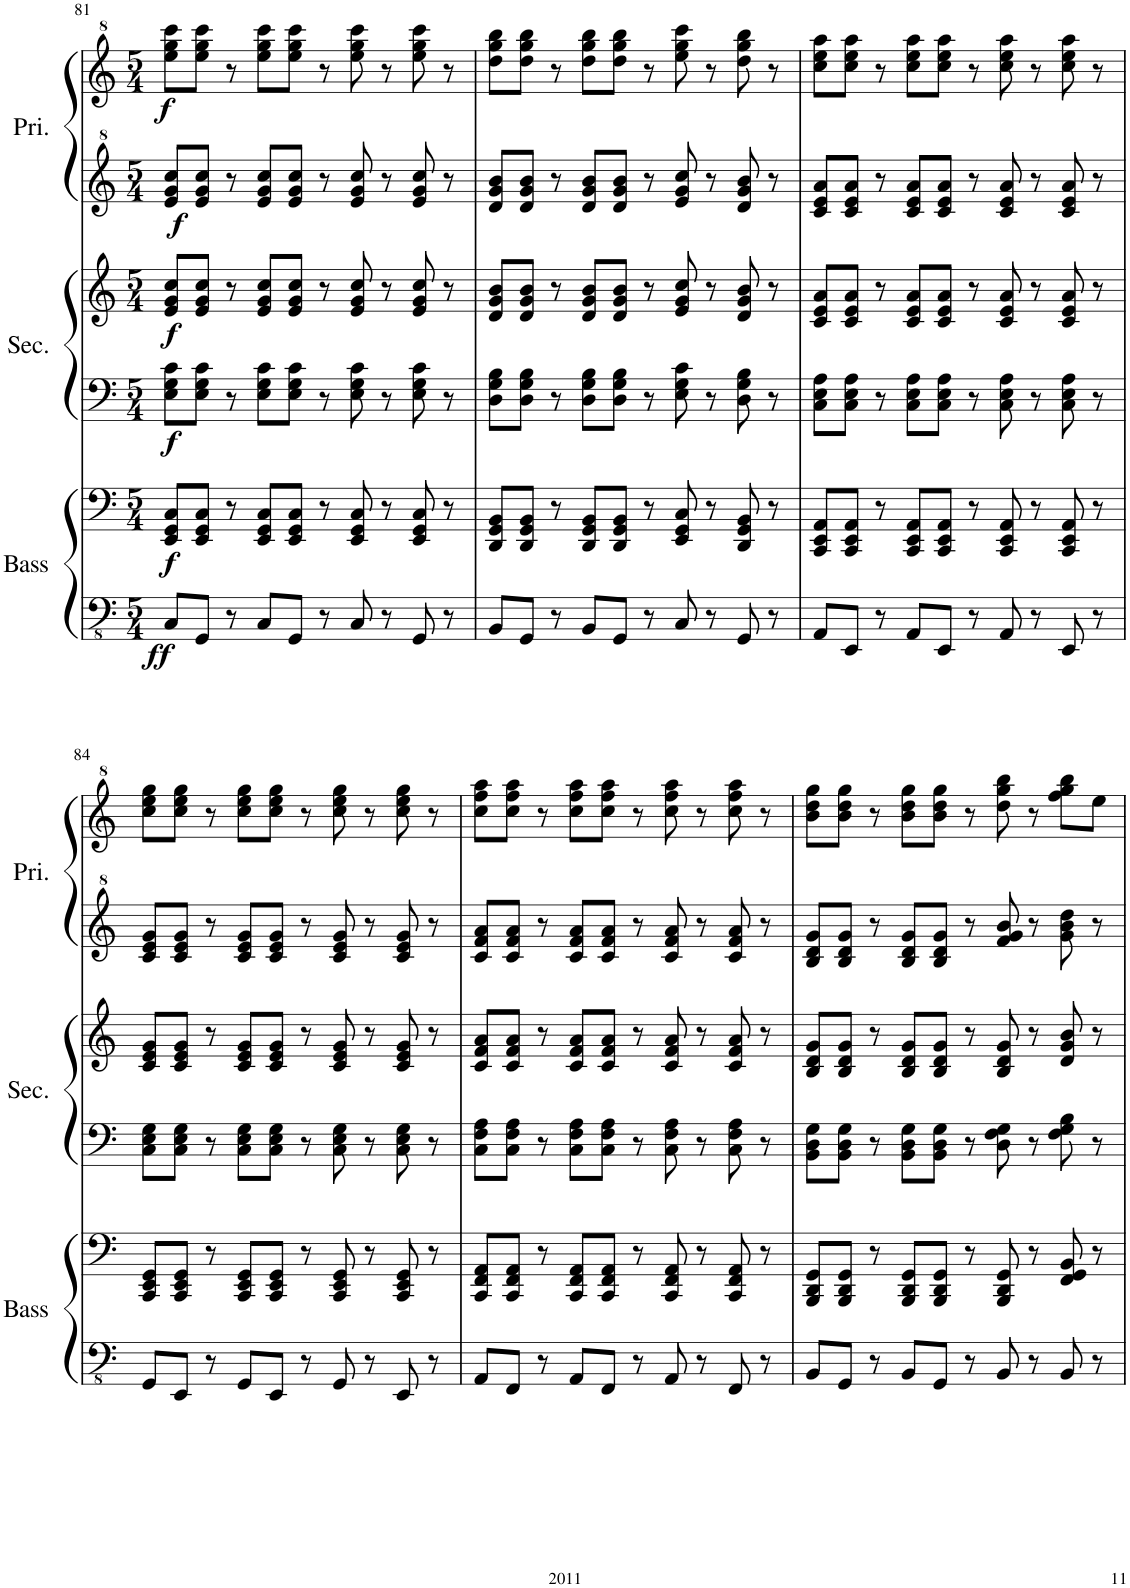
**kern	**kern	**dynam	**kern	**kern	**dynam	**kern	**kern	**dynam
*part3	*part3	*part3	*part2	*part2	*part2	*part1	*part1	*part1
*staff6	*staff5	*staff5/6	*staff4	*staff3	*staff3/4	*staff2	*staff1	*staff1/2
*I"Bass	*	*	*I"Secondo	*	*	*I"Primo	*	*
*I'Bass	*	*	*I'Sec.	*	*	*I'Pri.	*	*
!!LO:PB:g=z
*clefFv4	*clefF4	*	*clefF4	*clefG2	*	*clefG^2	*clefG^2	*
*k[]	*k[]	*	*k[]	*k[]	*	*k[]	*k[]	*
*M5/4	*M5/4	*	*M5/4	*M5/4	*	*M5/4	*M5/4	*
=81	=81	=81	=81	=81	=81	=81	=81	=81
!	!	!LO:DY:b=2	!	!	!	!	!	!
!	!	!LO:DY:n=1:b	!	!	!LO:DY:b=2	!	!	!
!	!	!	!	!	!LO:DY:n=1:b	!	!	!LO:DY:b=2
!	!	!	!	!	!	!	!	!LO:DY:n=1:b
8CC/L	8EE/ 8GG/ 8C/L	ff f	8E\ 8G\ 8c\L	8e/ 8g/ 8cc/L	f f	8ee/ 8gg/ 8ccc/L	8eee\ 8ggg\ 8cccc\L	f f
8GGG/J	8EE/ 8GG/ 8C/J	.	8E\ 8G\ 8c\J	8e/ 8g/ 8cc/J	.	8ee/ 8gg/ 8ccc/J	8eee\ 8ggg\ 8cccc\J	.
8r	8r	.	8r	8r	.	8r	8r	.
8CC/L	8EE/ 8GG/ 8C/L	.	8E\ 8G\ 8c\L	8e/ 8g/ 8cc/L	.	8ee/ 8gg/ 8ccc/L	8eee\ 8ggg\ 8cccc\L	.
8GGG/J	8EE/ 8GG/ 8C/J	.	8E\ 8G\ 8c\J	8e/ 8g/ 8cc/J	.	8ee/ 8gg/ 8ccc/J	8eee\ 8ggg\ 8cccc\J	.
8r	8r	.	8r	8r	.	8r	8r	.
8CC/	8EE/ 8GG/ 8C/	.	8E\ 8G\ 8c\	8e/ 8g/ 8cc/	.	8ee/ 8gg/ 8ccc/	8eee\ 8ggg\ 8cccc\	.
8r	8r	.	8r	8r	.	8r	8r	.
8GGG/	8EE/ 8GG/ 8C/	.	8E\ 8G\ 8c\	8e/ 8g/ 8cc/	.	8ee/ 8gg/ 8ccc/	8eee\ 8ggg\ 8cccc\	.
8r	8r	.	8r	8r	.	8r	8r	.
=82	=82	=82	=82	=82	=82	=82	=82	=82
8BBB/L	8DD/ 8GG/ 8BB/L	.	8D\ 8G\ 8B\L	8d/ 8g/ 8b/L	.	8dd/ 8gg/ 8bb/L	8ddd\ 8ggg\ 8bbb\L	.
8GGG/J	8DD/ 8GG/ 8BB/J	.	8D\ 8G\ 8B\J	8d/ 8g/ 8b/J	.	8dd/ 8gg/ 8bb/J	8ddd\ 8ggg\ 8bbb\J	.
8r	8r	.	8r	8r	.	8r	8r	.
8BBB/L	8DD/ 8GG/ 8BB/L	.	8D\ 8G\ 8B\L	8d/ 8g/ 8b/L	.	8dd/ 8gg/ 8bb/L	8ddd\ 8ggg\ 8bbb\L	.
8GGG/J	8DD/ 8GG/ 8BB/J	.	8D\ 8G\ 8B\J	8d/ 8g/ 8b/J	.	8dd/ 8gg/ 8bb/J	8ddd\ 8ggg\ 8bbb\J	.
8r	8r	.	8r	8r	.	8r	8r	.
8CC/	8EE/ 8GG/ 8C/	.	8E\ 8G\ 8c\	8e/ 8g/ 8cc/	.	8ee/ 8gg/ 8ccc/	8eee\ 8ggg\ 8cccc\	.
8r	8r	.	8r	8r	.	8r	8r	.
8GGG/	8DD/ 8GG/ 8BB/	.	8D\ 8G\ 8B\	8d/ 8g/ 8b/	.	8dd/ 8gg/ 8bb/	8ddd\ 8ggg\ 8bbb\	.
8r	8r	.	8r	8r	.	8r	8r	.
=83	=83	=83	=83	=83	=83	=83	=83	=83
8AAA/L	8CC/ 8EE/ 8AA/L	.	8C\ 8E\ 8A\L	8c/ 8e/ 8a/L	.	8cc/ 8ee/ 8aa/L	8ccc\ 8eee\ 8aaa\L	.
8EEE/J	8CC/ 8EE/ 8AA/J	.	8C\ 8E\ 8A\J	8c/ 8e/ 8a/J	.	8cc/ 8ee/ 8aa/J	8ccc\ 8eee\ 8aaa\J	.
8r	8r	.	8r	8r	.	8r	8r	.
8AAA/L	8CC/ 8EE/ 8AA/L	.	8C\ 8E\ 8A\L	8c/ 8e/ 8a/L	.	8cc/ 8ee/ 8aa/L	8ccc\ 8eee\ 8aaa\L	.
8EEE/J	8CC/ 8EE/ 8AA/J	.	8C\ 8E\ 8A\J	8c/ 8e/ 8a/J	.	8cc/ 8ee/ 8aa/J	8ccc\ 8eee\ 8aaa\J	.
8r	8r	.	8r	8r	.	8r	8r	.
8AAA/	8CC/ 8EE/ 8AA/	.	8C\ 8E\ 8A\	8c/ 8e/ 8a/	.	8cc/ 8ee/ 8aa/	8ccc\ 8eee\ 8aaa\	.
8r	8r	.	8r	8r	.	8r	8r	.
8EEE/	8CC/ 8EE/ 8AA/	.	8C\ 8E\ 8A\	8c/ 8e/ 8a/	.	8cc/ 8ee/ 8aa/	8ccc\ 8eee\ 8aaa\	.
8r	8r	.	8r	8r	.	8r	8r	.
!!LO:LB:g=z
=84	=84	=84	=84	=84	=84	=84	=84	=84
8GGG/L	8CC/ 8EE/ 8GG/L	.	8C\ 8E\ 8G\L	8c/ 8e/ 8g/L	.	8cc/ 8ee/ 8gg/L	8ccc\ 8eee\ 8ggg\L	.
8EEE/J	8CC/ 8EE/ 8GG/J	.	8C\ 8E\ 8G\J	8c/ 8e/ 8g/J	.	8cc/ 8ee/ 8gg/J	8ccc\ 8eee\ 8ggg\J	.
8r	8r	.	8r	8r	.	8r	8r	.
8GGG/L	8CC/ 8EE/ 8GG/L	.	8C\ 8E\ 8G\L	8c/ 8e/ 8g/L	.	8cc/ 8ee/ 8gg/L	8ccc\ 8eee\ 8ggg\L	.
8EEE/J	8CC/ 8EE/ 8GG/J	.	8C\ 8E\ 8G\J	8c/ 8e/ 8g/J	.	8cc/ 8ee/ 8gg/J	8ccc\ 8eee\ 8ggg\J	.
8r	8r	.	8r	8r	.	8r	8r	.
8GGG/	8CC/ 8EE/ 8GG/	.	8C\ 8E\ 8G\	8c/ 8e/ 8g/	.	8cc/ 8ee/ 8gg/	8ccc\ 8eee\ 8ggg\	.
8r	8r	.	8r	8r	.	8r	8r	.
8EEE/	8CC/ 8EE/ 8GG/	.	8C\ 8E\ 8G\	8c/ 8e/ 8g/	.	8cc/ 8ee/ 8gg/	8ccc\ 8eee\ 8ggg\	.
8r	8r	.	8r	8r	.	8r	8r	.
=85	=85	=85	=85	=85	=85	=85	=85	=85
8AAA/L	8CC/ 8FF/ 8AA/L	.	8C\ 8F\ 8A\L	8c/ 8f/ 8a/L	.	8cc/ 8ff/ 8aa/L	8ccc\ 8fff\ 8aaa\L	.
8FFF/J	8CC/ 8FF/ 8AA/J	.	8C\ 8F\ 8A\J	8c/ 8f/ 8a/J	.	8cc/ 8ff/ 8aa/J	8ccc\ 8fff\ 8aaa\J	.
8r	8r	.	8r	8r	.	8r	8r	.
8AAA/L	8CC/ 8FF/ 8AA/L	.	8C\ 8F\ 8A\L	8c/ 8f/ 8a/L	.	8cc/ 8ff/ 8aa/L	8ccc\ 8fff\ 8aaa\L	.
8FFF/J	8CC/ 8FF/ 8AA/J	.	8C\ 8F\ 8A\J	8c/ 8f/ 8a/J	.	8cc/ 8ff/ 8aa/J	8ccc\ 8fff\ 8aaa\J	.
8r	8r	.	8r	8r	.	8r	8r	.
8AAA/	8CC/ 8FF/ 8AA/	.	8C\ 8F\ 8A\	8c/ 8f/ 8a/	.	8cc/ 8ff/ 8aa/	8ccc\ 8fff\ 8aaa\	.
8r	8r	.	8r	8r	.	8r	8r	.
8FFF/	8CC/ 8FF/ 8AA/	.	8C\ 8F\ 8A\	8c/ 8f/ 8a/	.	8cc/ 8ff/ 8aa/	8ccc\ 8fff\ 8aaa\	.
8r	8r	.	8r	8r	.	8r	8r	.
=86	=86	=86	=86	=86	=86	=86	=86	=86
8BBB/L	8BBB/ 8DD/ 8GG/L	.	8BB\ 8D\ 8G\L	8B/ 8d/ 8g/L	.	8b/ 8dd/ 8gg/L	8bb\ 8ddd\ 8ggg\L	.
8GGG/J	8BBB/ 8DD/ 8GG/J	.	8BB\ 8D\ 8G\J	8B/ 8d/ 8g/J	.	8b/ 8dd/ 8gg/J	8bb\ 8ddd\ 8ggg\J	.
8r	8r	.	8r	8r	.	8r	8r	.
8BBB/L	8BBB/ 8DD/ 8GG/L	.	8BB\ 8D\ 8G\L	8B/ 8d/ 8g/L	.	8b/ 8dd/ 8gg/L	8bb\ 8ddd\ 8ggg\L	.
8GGG/J	8BBB/ 8DD/ 8GG/J	.	8BB\ 8D\ 8G\J	8B/ 8d/ 8g/J	.	8b/ 8dd/ 8gg/J	8bb\ 8ddd\ 8ggg\J	.
8r	8r	.	8r	8r	.	8r	8r	.
8BBB/	8BBB/ 8DD/ 8GG/	.	8D\ 8F\ 8G\	8B/ 8d/ 8g/	.	8ff/ 8gg/ 8bb/	8ddd\ 8ggg\ 8bbb\	.
8r	8r	.	8r	8r	.	8r	8r	.
8BBB/	8FF/ 8GG/ 8BB/	.	8F\ 8G\ 8B\	8d/ 8g/ 8b/	.	8gg\ 8bb\ 8ddd\	8fff\ 8ggg\ 8bbb\L	.
8r	8r	.	8r	8r	.	8r	8eee\J	.
=	=	=	=	=	=	=	=	=
*-	*-	*-	*-	*-	*-	*-	*-	*-
